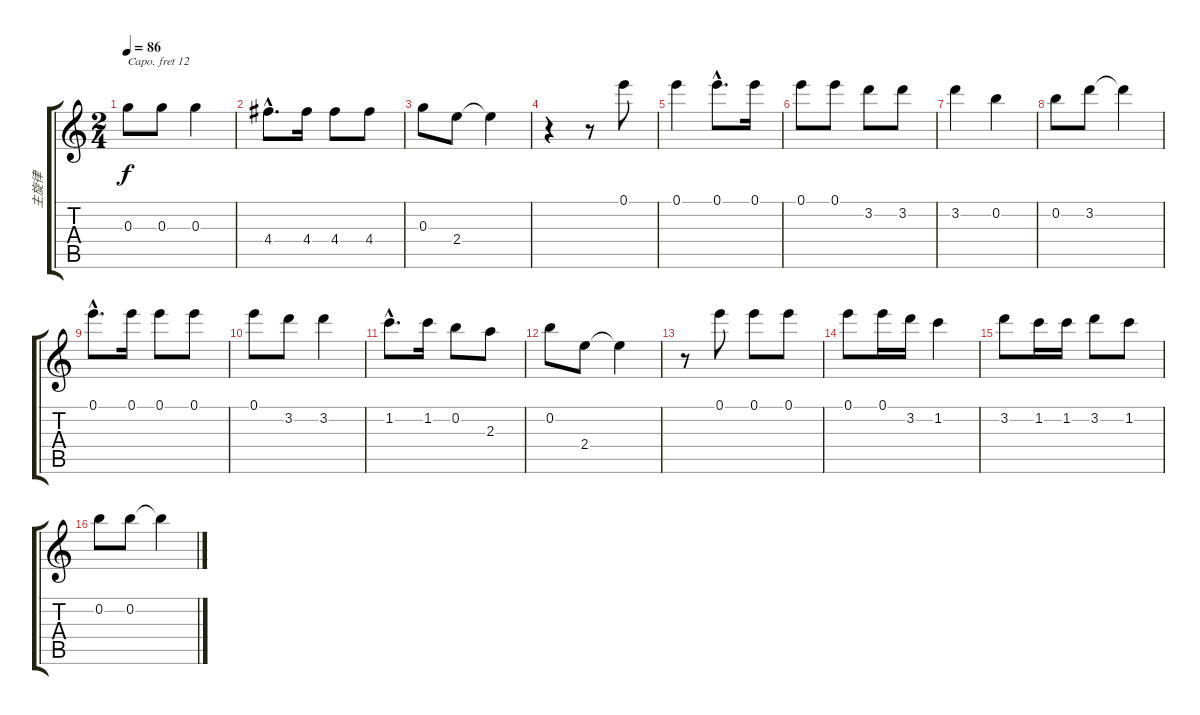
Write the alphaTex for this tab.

\track ("主旋律" "主旋律") {instrument acousticguitarnylon}
\staff {score tabs}
\capo 12
\tuning (E4 B3 G3 D3 A2 E2) {hide}
\ts (2 4)
\tempo 86
\clef g2
\ks c
0.3.8{dy f} 0.3.8 0.3.4 |
4.4{hac}.8{d} 4.4.16 4.4.8 4.4.8 |
0.3.8 2.4.8 2.4{t}.4 |
r.4 r.8 0.1.8 |
0.1.4 0.1{hac}.8{d} 0.1.16 |
0.1.8 0.1.8 3.2.8 3.2.8 |
3.2.4 0.2.4 |
0.2.8 3.2.8 3.2{t}.4 |
0.1{hac}.8{d} 0.1.16 0.1.8 0.1.8 |
0.1.8 3.2.8 3.2.4 |
1.2{hac}.8{d} 1.2.16 0.2.8 2.3.8 |
0.2.8 2.4.8 2.4{t}.4 |
r.8 0.1.8 0.1.8 0.1.8 |
0.1.8 0.1.16 3.2.16 1.2.4 |
3.2.8 1.2.16 1.2.16 3.2.8 1.2.8 |
0.2.8 0.2.8 0.2{t}.4
